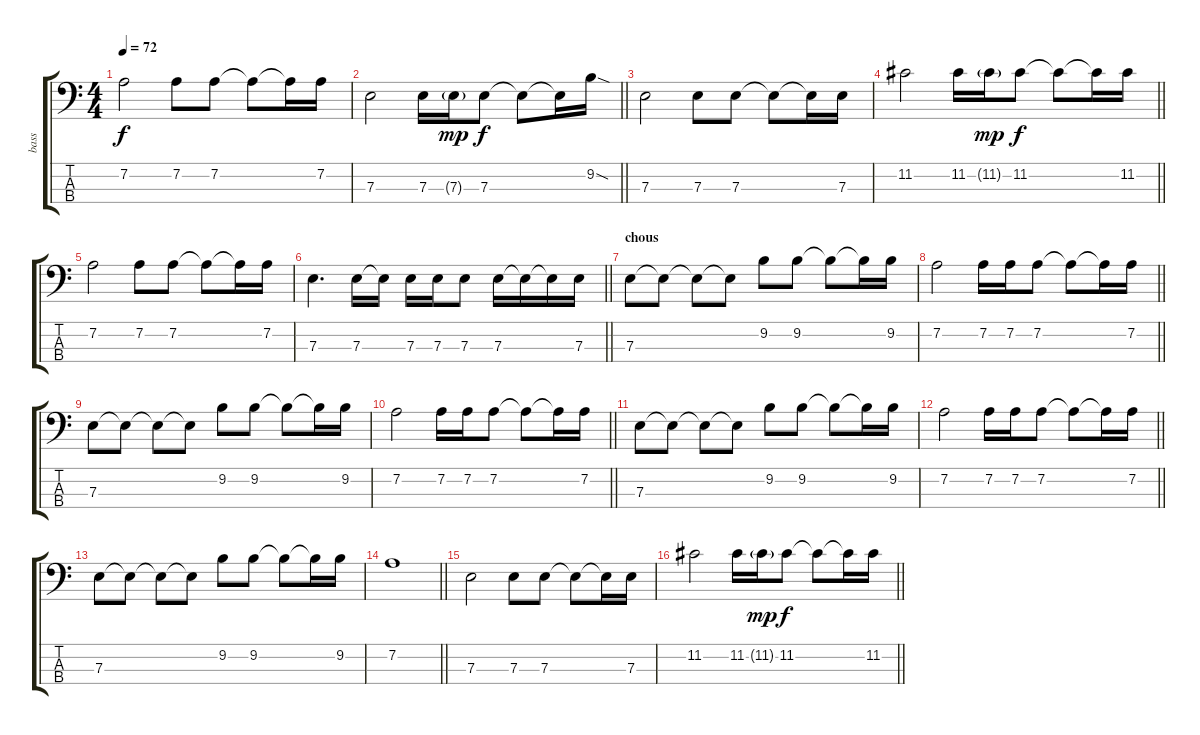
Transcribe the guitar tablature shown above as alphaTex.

\track ("bass" "bass") {instrument electricbassfinger}
\staff {score tabs}
\tuning (G2 D2 A1 E1) {hide}
\ts (4 4)
\tempo 72
\clef f4
\ks c
7.2.2{dy f} 7.2.8 7.2.8 7.2{t}.8 7.2{t}.16 7.2.16 |
\barLineRight lightlight
7.3.2 7.3.16 7.3{g}.16{dy mp} 7.3.8{dy f} 7.3{t}.8 7.3{t}.16 9.2{sod}.16 |
7.3.2 7.3.8 7.3.8 7.3{t}.8 7.3{t}.16 7.3.16 |
\barLineRight lightlight
11.2.2 11.2.16 11.2{g}.16{dy mp} 11.2.8{dy f} 11.2{t}.8 11.2{t}.16 11.2.16 |
7.2.2 7.2.8 7.2.8 7.2{t}.8 7.2{t}.16 7.2.16 |
\barLineRight lightlight
7.3.4{d} 7.3.16 7.3{t}.16 7.3.16 7.3.16 7.3.8 7.3.16 7.3{t}.16 7.3{t}.16 7.3.16 |
\section ("" "chous")
7.3.8 7.3{t}.8 7.3{t}.8 7.3{t}.8 9.2.8 9.2.8 9.2{t}.8 9.2{t}.16 9.2.16 |
\barLineRight lightlight
7.2.2 7.2.16 7.2.16 7.2.8 7.2{t}.8 7.2{t}.16 7.2.16 |
7.3.8 7.3{t}.8 7.3{t}.8 7.3{t}.8 9.2.8 9.2.8 9.2{t}.8 9.2{t}.16 9.2.16 |
\barLineRight lightlight
7.2.2 7.2.16 7.2.16 7.2.8 7.2{t}.8 7.2{t}.16 7.2.16 |
7.3.8 7.3{t}.8 7.3{t}.8 7.3{t}.8 9.2.8 9.2.8 9.2{t}.8 9.2{t}.16 9.2.16 |
\barLineRight lightlight
7.2.2 7.2.16 7.2.16 7.2.8 7.2{t}.8 7.2{t}.16 7.2.16 |
7.3.8 7.3{t}.8 7.3{t}.8 7.3{t}.8 9.2.8 9.2.8 9.2{t}.8 9.2{t}.16 9.2.16 |
\barLineRight lightlight
7.2.1 |
7.3.2 7.3.8 7.3.8 7.3{t}.8 7.3{t}.16 7.3.16 |
\barLineRight lightlight
11.2.2 11.2.16 11.2{g}.16{dy mp} 11.2.8{dy f} 11.2{t}.8 11.2{t}.16 11.2.16
